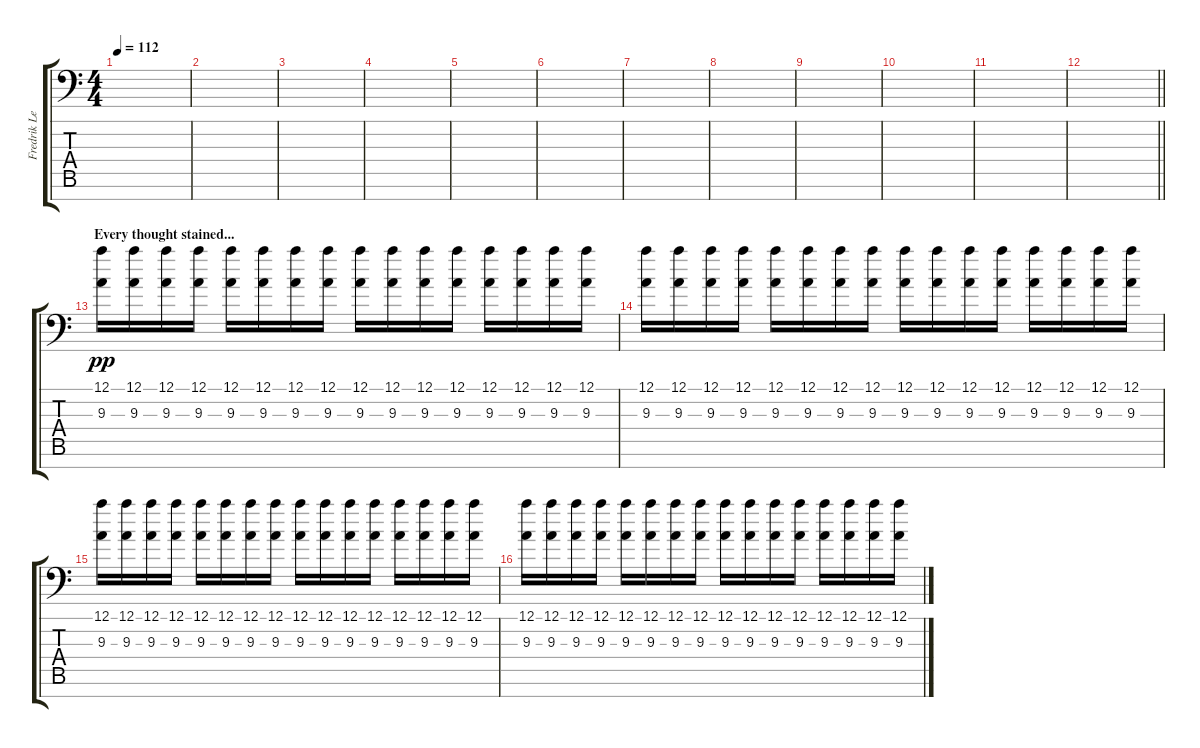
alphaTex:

\track ("Fredrik Lead" "Fredrik Le") {instrument distortionguitar}
\staff {score tabs}
\tuning (A3 F3 C3 G2 D2 A1 F1) {hide}
\ts (4 4)
\tempo 112
\clef f4
\ks c
|
|
|
|
|
|
|
|
|
|
|
\barLineRight lightlight
|
\section ("" "Every thought stained...")
(12.1 9.3).16{dy pp} (12.1 9.3).16 (12.1 9.3).16 (12.1 9.3).16 (12.1 9.3).16 (12.1 9.3).16 (12.1 9.3).16 (12.1 9.3).16 (12.1 9.3).16 (12.1 9.3).16 (12.1 9.3).16 (12.1 9.3).16 (12.1 9.3).16 (12.1 9.3).16 (12.1 9.3).16 (12.1 9.3).16 |
(12.1 9.3).16 (12.1 9.3).16 (12.1 9.3).16 (12.1 9.3).16 (12.1 9.3).16 (12.1 9.3).16 (12.1 9.3).16 (12.1 9.3).16 (12.1 9.3).16 (12.1 9.3).16 (12.1 9.3).16 (12.1 9.3).16 (12.1 9.3).16 (12.1 9.3).16 (12.1 9.3).16 (12.1 9.3).16 |
(12.1 9.3).16 (12.1 9.3).16 (12.1 9.3).16 (12.1 9.3).16 (12.1 9.3).16 (12.1 9.3).16 (12.1 9.3).16 (12.1 9.3).16 (12.1 9.3).16 (12.1 9.3).16 (12.1 9.3).16 (12.1 9.3).16 (12.1 9.3).16 (12.1 9.3).16 (12.1 9.3).16 (12.1 9.3).16 |
(12.1 9.3).16 (12.1 9.3).16 (12.1 9.3).16 (12.1 9.3).16 (12.1 9.3).16 (12.1 9.3).16 (12.1 9.3).16 (12.1 9.3).16 (12.1 9.3).16 (12.1 9.3).16 (12.1 9.3).16 (12.1 9.3).16 (12.1 9.3).16 (12.1 9.3).16 (12.1 9.3).16 (12.1 9.3).16
